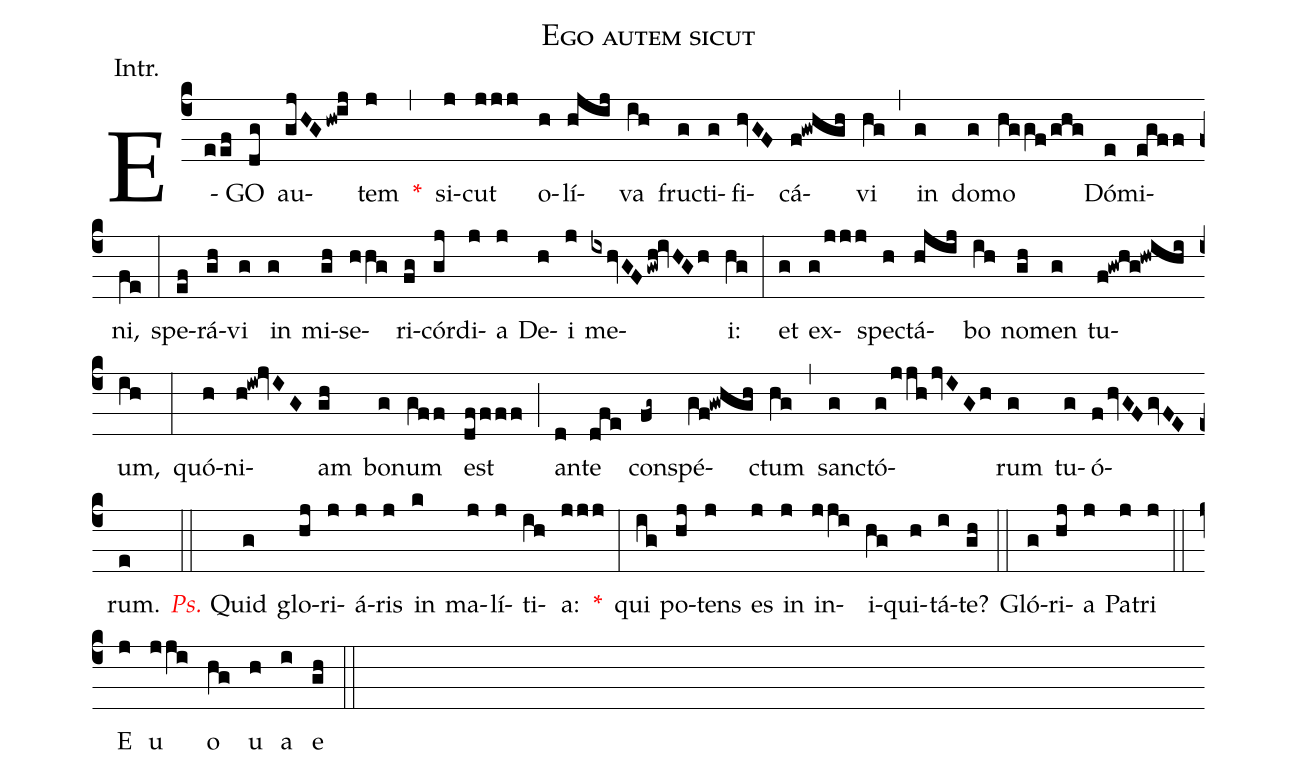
name:Ego autem sicut;
annotation:Intr.;
mode:III.;
office-part:Introit;
%%
(c4) E(eef)GO(dg) au(gjHGhw!ij)tem(j) <v>\red{*}</v>(,) si(j)cut(jjj) o(h)lí(hjij)va(ih) fru(g)cti(g)fi(hvGF)cá(f!gwhgh)vi(hg) (,) in(g) do(g)mo(hggf/ghg) Dó(e)mi(egff)ni,(fe) (:) spe(ef)rá(gh)vi(g) in(g) mi(gh)se(hhg)ri(fg)cór(gj)di(j)a(j) De(h)i(j) me(ixhvGF/gwh!ivHGh)i:(hg) (:) et(g) ex(g/jjj)spe(h)ctá(hjij)bo(ih) no(gh)men(g) tu(f!gwhg!hwihi)um,(ih) (:) quó(h)ni(h!iw!jvIG)am(gh) bo(g)num(gff) est(dffff) (;) an(d)te(dfe) con(fg~)spé(gf!gwhgh)ctum(hg) (,) sanc(g)tó(g/jjh/jvIGh)rum(g) tu(g)ó(f/hvGF/gvFE)rum.(e) (::) <v>\redit{Ps.}</v> Quid(g) glo(hj)ri(j)á(j)ris(j) in(k) ma(j)lí(j)ti(ih)a:(jjj) <v>\red{*}</v>(:) qui(ig) po(hj)tens(j) es(j) in(j) in(jji)i(hg)qui(h)tá(i)te?(gh) (::) Gló(g)ri(hj)a(j) Pa(j)tri(j) (::) E(j) u(jji) o(hg) u(h) a(i) e(gh) (::)
